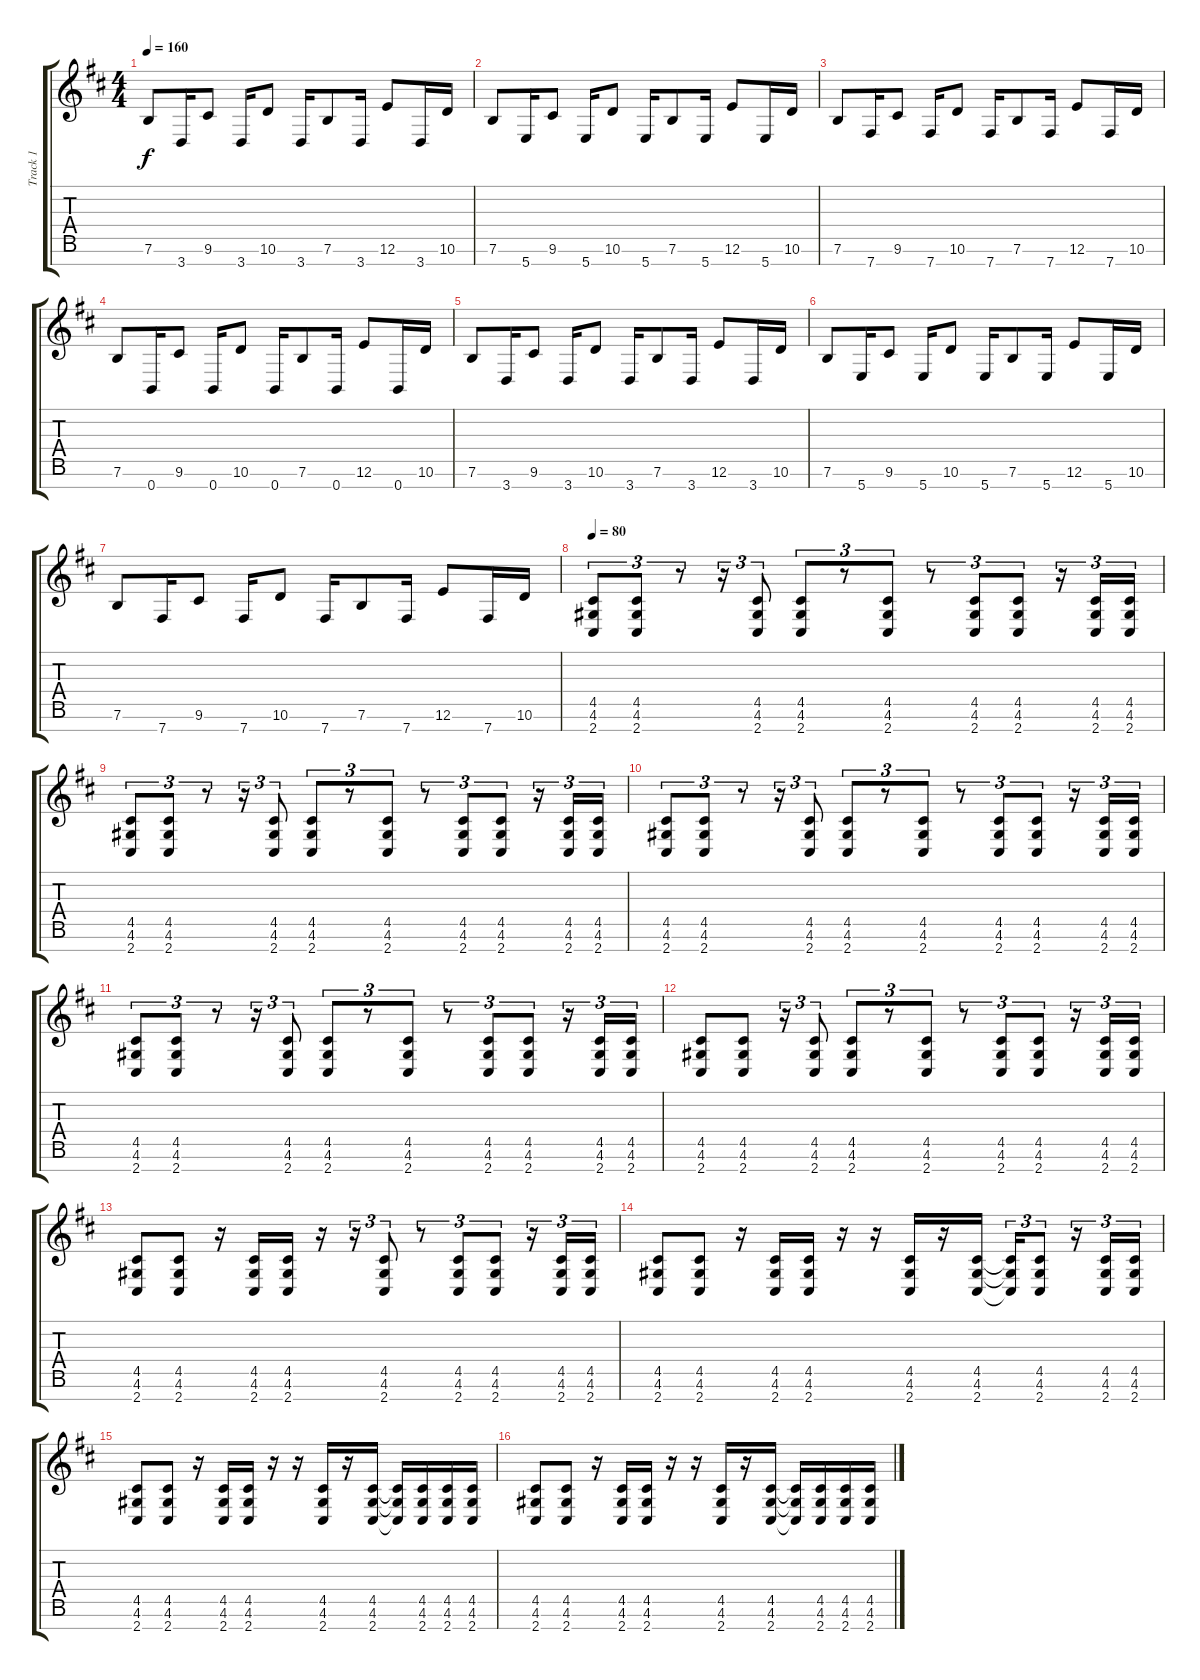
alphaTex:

\track ("Track 1" "Track 1") {instrument overdrivenguitar}
\staff {score tabs}
\tuning (E4 B3 G3 D3 A2 E2 B1) {hide}
\ts (4 4)
\tempo 160
\clef g2
\ks bminor
7.6.8{dy f} 3.7.16 9.6.8 3.7.16 10.6.8 3.7.16 7.6.8 3.7.16 12.6.8 3.7.16 10.6.16 |
7.6.8 5.7.16 9.6.8 5.7.16 10.6.8 5.7.16 7.6.8 5.7.16 12.6.8 5.7.16 10.6.16 |
7.6.8 7.7.16 9.6.8 7.7.16 10.6.8 7.7.16 7.6.8 7.7.16 12.6.8 7.7.16 10.6.16 |
7.6.8 0.7.16 9.6.8 0.7.16 10.6.8 0.7.16 7.6.8 0.7.16 12.6.8 0.7.16 10.6.16 |
7.6.8 3.7.16 9.6.8 3.7.16 10.6.8 3.7.16 7.6.8 3.7.16 12.6.8 3.7.16 10.6.16 |
7.6.8 5.7.16 9.6.8 5.7.16 10.6.8 5.7.16 7.6.8 5.7.16 12.6.8 5.7.16 10.6.16 |
7.6.8 7.7.16 9.6.8 7.7.16 10.6.8 7.7.16 7.6.8 7.7.16 12.6.8 7.7.16 10.6.16 |
\tempo 80
(4.5 4.6 2.7).8{tu (3 2)} (4.5 4.6 2.7).8{tu (3 2)} r.8{tu (3 2)} r.16{tu (3 2)} (4.5 4.6 2.7).8{tu (3 2)} (4.5 4.6 2.7).8{tu (3 2)} r.8{tu (3 2)} (4.5 4.6 2.7).8{tu (3 2)} r.8{tu (3 2)} (4.5 4.6 2.7).8{tu (3 2)} (4.5 4.6 2.7).8{tu (3 2)} r.16{tu (3 2)} (4.5 4.6 2.7).16{tu (3 2)} (4.5 4.6 2.7).16{tu (3 2)} |
(4.5 4.6 2.7).8{tu (3 2)} (4.5 4.6 2.7).8{tu (3 2)} r.8{tu (3 2)} r.16{tu (3 2)} (4.5 4.6 2.7).8{tu (3 2)} (4.5 4.6 2.7).8{tu (3 2)} r.8{tu (3 2)} (4.5 4.6 2.7).8{tu (3 2)} r.8{tu (3 2)} (4.5 4.6 2.7).8{tu (3 2)} (4.5 4.6 2.7).8{tu (3 2)} r.16{tu (3 2)} (4.5 4.6 2.7).16{tu (3 2)} (4.5 4.6 2.7).16{tu (3 2)} |
(4.5 4.6 2.7).8{tu (3 2)} (4.5 4.6 2.7).8{tu (3 2)} r.8{tu (3 2)} r.16{tu (3 2)} (4.5 4.6 2.7).8{tu (3 2)} (4.5 4.6 2.7).8{tu (3 2)} r.8{tu (3 2)} (4.5 4.6 2.7).8{tu (3 2)} r.8{tu (3 2)} (4.5 4.6 2.7).8{tu (3 2)} (4.5 4.6 2.7).8{tu (3 2)} r.16{tu (3 2)} (4.5 4.6 2.7).16{tu (3 2)} (4.5 4.6 2.7).16{tu (3 2)} |
(4.5 4.6 2.7).8{tu (3 2)} (4.5 4.6 2.7).8{tu (3 2)} r.8{tu (3 2)} r.16{tu (3 2)} (4.5 4.6 2.7).8{tu (3 2)} (4.5 4.6 2.7).8{tu (3 2)} r.8{tu (3 2)} (4.5 4.6 2.7).8{tu (3 2)} r.8{tu (3 2)} (4.5 4.6 2.7).8{tu (3 2)} (4.5 4.6 2.7).8{tu (3 2)} r.16{tu (3 2)} (4.5 4.6 2.7).16{tu (3 2)} (4.5 4.6 2.7).16{tu (3 2)} |
(4.5 4.6 2.7).8 (4.5 4.6 2.7).8 r.16{tu (3 2)} (4.5 4.6 2.7).8{tu (3 2)} (4.5 4.6 2.7).8{tu (3 2)} r.8{tu (3 2)} (4.5 4.6 2.7).8{tu (3 2)} r.8{tu (3 2)} (4.5 4.6 2.7).8{tu (3 2)} (4.5 4.6 2.7).8{tu (3 2)} r.16{tu (3 2)} (4.5 4.6 2.7).16{tu (3 2)} (4.5 4.6 2.7).16{tu (3 2)} |
(4.5 4.6 2.7).8 (4.5 4.6 2.7).8 r.16 (4.5 4.6 2.7).16 (4.5 4.6 2.7).16 r.16 r.16{tu (3 2)} (4.5 4.6 2.7).8{tu (3 2)} r.8{tu (3 2)} (4.5 4.6 2.7).8{tu (3 2)} (4.5 4.6 2.7).8{tu (3 2)} r.16{tu (3 2)} (4.5 4.6 2.7).16{tu (3 2)} (4.5 4.6 2.7).16{tu (3 2)} |
(4.5 4.6 2.7).8 (4.5 4.6 2.7).8 r.16 (4.5 4.6 2.7).16 (4.5 4.6 2.7).16 r.16 r.16 (4.5 4.6 2.7).16 r.16 (4.5 4.6 2.7).16 (4.5{t} 4.6{t} 2.7{t}).16{tu (3 2)} (4.5 4.6 2.7).8{tu (3 2)} r.16{tu (3 2)} (4.5 4.6 2.7).16{tu (3 2)} (4.5 4.6 2.7).16{tu (3 2)} |
(4.5 4.6 2.7).8 (4.5 4.6 2.7).8 r.16 (4.5 4.6 2.7).16 (4.5 4.6 2.7).16 r.16 r.16 (4.5 4.6 2.7).16 r.16 (4.5 4.6 2.7).16 (4.5{t} 4.6{t} 2.7{t}).16 (4.5 4.6 2.7).16 (4.5 4.6 2.7).16 (4.5 4.6 2.7).16 |
(4.5 4.6 2.7).8 (4.5 4.6 2.7).8 r.16 (4.5 4.6 2.7).16 (4.5 4.6 2.7).16 r.16 r.16 (4.5 4.6 2.7).16 r.16 (4.5 4.6 2.7).16 (4.5{t} 4.6{t} 2.7{t}).16 (4.5 4.6 2.7).16 (4.5 4.6 2.7).16 (4.5 4.6 2.7).16
